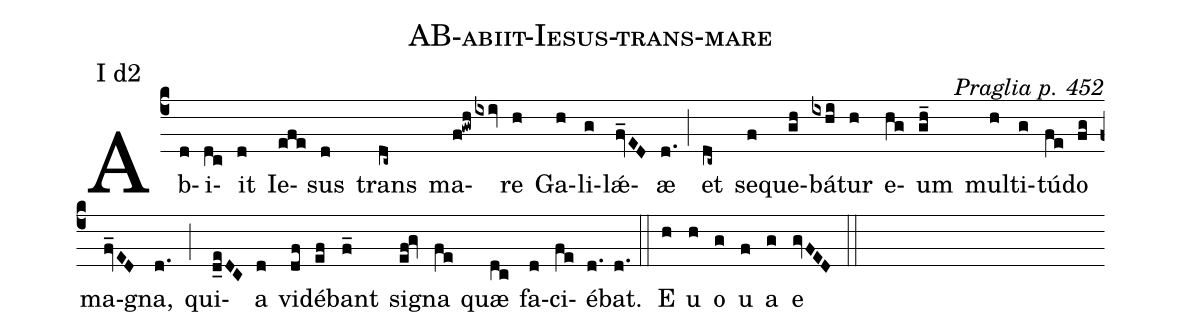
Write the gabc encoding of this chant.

name: AB-abiit-Iesus-trans-mare;
commentary: Praglia p. 452;
annotation: I d2;
%%
(c4) Ab(d)i(dc)it(d) Ie(efe)sus(d) trans(dc~) ma(f!gwh/ixiv)re(h) Ga(h)li(g)lǽ(fv_ED)æ(d.) (;) et(dc~) se(f)que(gh)bá(ixhi)tur(h) e(hg)um(gh_) mul(h)ti(g)tú(fe)do(fg) ma(fv_ED)gna,(d.) (;) qui(d_eDC)a(d) vi(df)dé(ef)bant(f_) si(ef!gv)gna(fe) quæ(dc) fa(d)ci(fe)é(d.)bat.(d.) (::) E(h) u(h) o(g) u(f) a(g) e(gvFED) (::)
